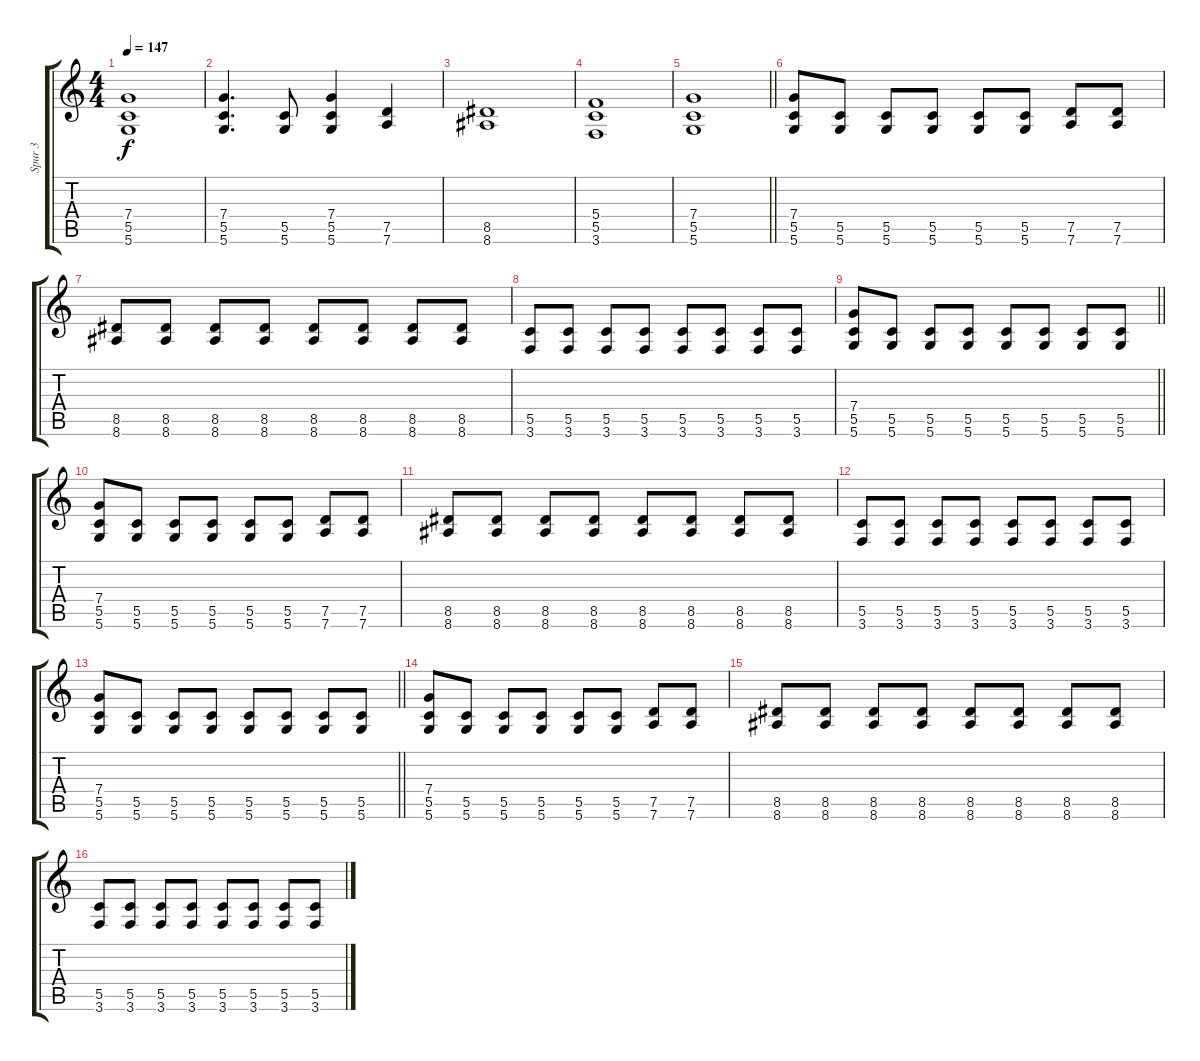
\track ("Spur 3" "Spur 3") {instrument distortionguitar}
\staff {score tabs}
\tuning (D4 A3 F3 C3 G2 D2) {hide}
\ts (4 4)
\tempo 147
\clef g2
\ks c
(7.4 5.5 5.6).1{dy f} |
(7.4 5.5 5.6).4{d} (5.5 5.6).8 (7.4 5.5 5.6).4 (7.5 7.6).4 |
(8.5 8.6).1 |
(5.4 5.5 3.6).1 |
\barLineRight lightlight
(7.4 5.5 5.6).1 |
(7.4 5.5 5.6).8 (5.5 5.6).8 (5.5 5.6).8 (5.5 5.6).8 (5.5 5.6).8 (5.5 5.6).8 (7.5 7.6).8 (7.5 7.6).8 |
(8.5 8.6).8 (8.5 8.6).8 (8.5 8.6).8 (8.5 8.6).8 (8.5 8.6).8 (8.5 8.6).8 (8.5 8.6).8 (8.5 8.6).8 |
(5.5 3.6).8 (5.5 3.6).8 (5.5 3.6).8 (5.5 3.6).8 (5.5 3.6).8 (5.5 3.6).8 (5.5 3.6).8 (5.5 3.6).8 |
\barLineRight lightlight
(7.4 5.5 5.6).8 (5.5 5.6).8 (5.5 5.6).8 (5.5 5.6).8 (5.5 5.6).8 (5.5 5.6).8 (5.5 5.6).8 (5.5 5.6).8 |
(7.4 5.5 5.6).8 (5.5 5.6).8 (5.5 5.6).8 (5.5 5.6).8 (5.5 5.6).8 (5.5 5.6).8 (7.5 7.6).8 (7.5 7.6).8 |
(8.5 8.6).8 (8.5 8.6).8 (8.5 8.6).8 (8.5 8.6).8 (8.5 8.6).8 (8.5 8.6).8 (8.5 8.6).8 (8.5 8.6).8 |
(5.5 3.6).8 (5.5 3.6).8 (5.5 3.6).8 (5.5 3.6).8 (5.5 3.6).8 (5.5 3.6).8 (5.5 3.6).8 (5.5 3.6).8 |
\barLineRight lightlight
(7.4 5.5 5.6).8 (5.5 5.6).8 (5.5 5.6).8 (5.5 5.6).8 (5.5 5.6).8 (5.5 5.6).8 (5.5 5.6).8 (5.5 5.6).8 |
(7.4 5.5 5.6).8 (5.5 5.6).8 (5.5 5.6).8 (5.5 5.6).8 (5.5 5.6).8 (5.5 5.6).8 (7.5 7.6).8 (7.5 7.6).8 |
(8.5 8.6).8 (8.5 8.6).8 (8.5 8.6).8 (8.5 8.6).8 (8.5 8.6).8 (8.5 8.6).8 (8.5 8.6).8 (8.5 8.6).8 |
(5.5 3.6).8 (5.5 3.6).8 (5.5 3.6).8 (5.5 3.6).8 (5.5 3.6).8 (5.5 3.6).8 (5.5 3.6).8 (5.5 3.6).8
